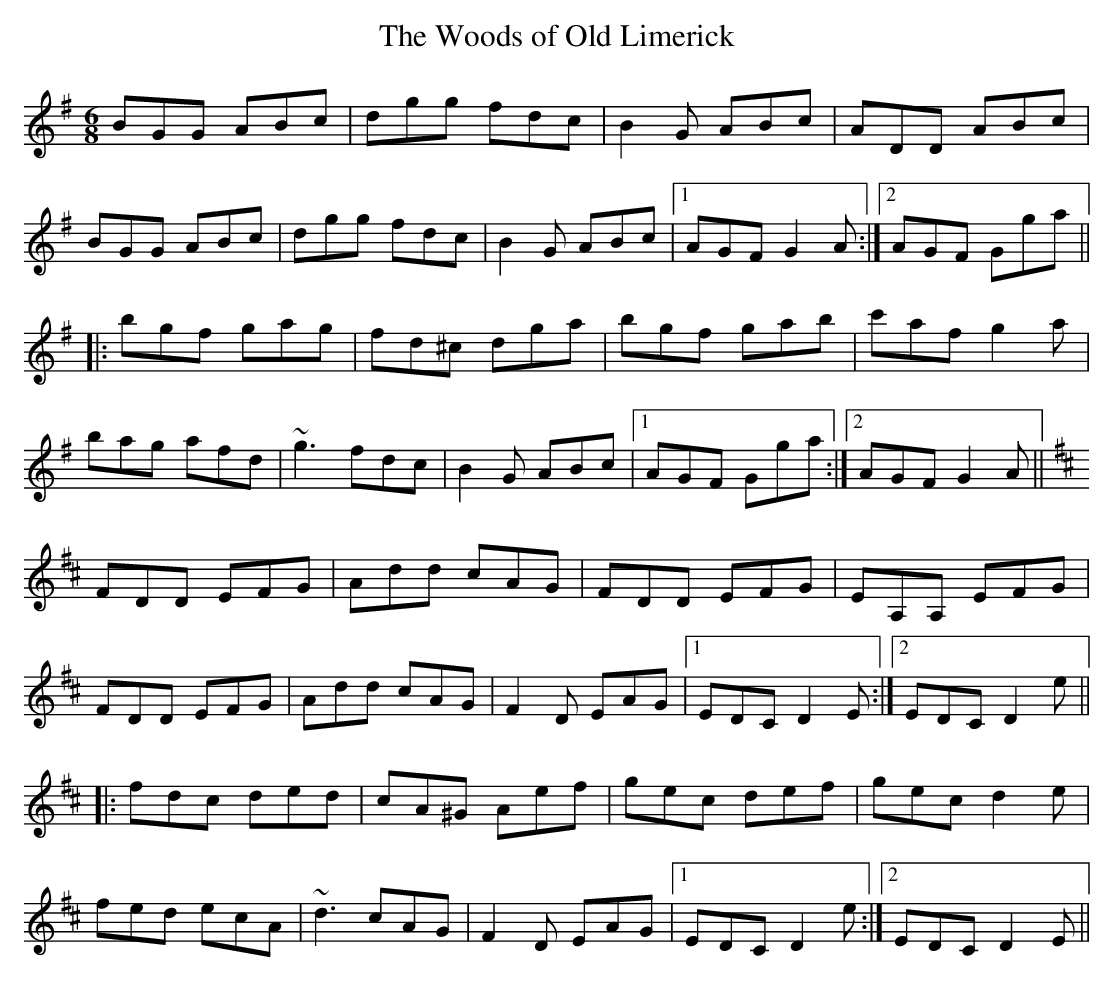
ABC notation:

X:1
T:Woods of Old Limerick, The
M:6/8
K:G  %GRK:402570B5
BGG ABc|dgg fdc|B2G ABc|ADD ABc|
BGG ABc|dgg fdc|B2G ABc|1 AGF G2A:|2 AGF Gga||
|:bgf gag|fd^c dga|bgf gab|c'af g2a|
bag afd|~g3 fdc|B2G ABc|1 AGF Gga:|2 AGF G2A||
K:D
FDD EFG|Add cAG|FDD EFG|EA,A, EFG|
FDD EFG|Add cAG|F2D EAG|1 EDC D2E:|2 EDC D2e||
|:fdc ded|cA^G Aef|gec def|gec d2e|
fed ecA|~d3 cAG|F2D EAG|1 EDC D2e:|2 EDC D2E||
